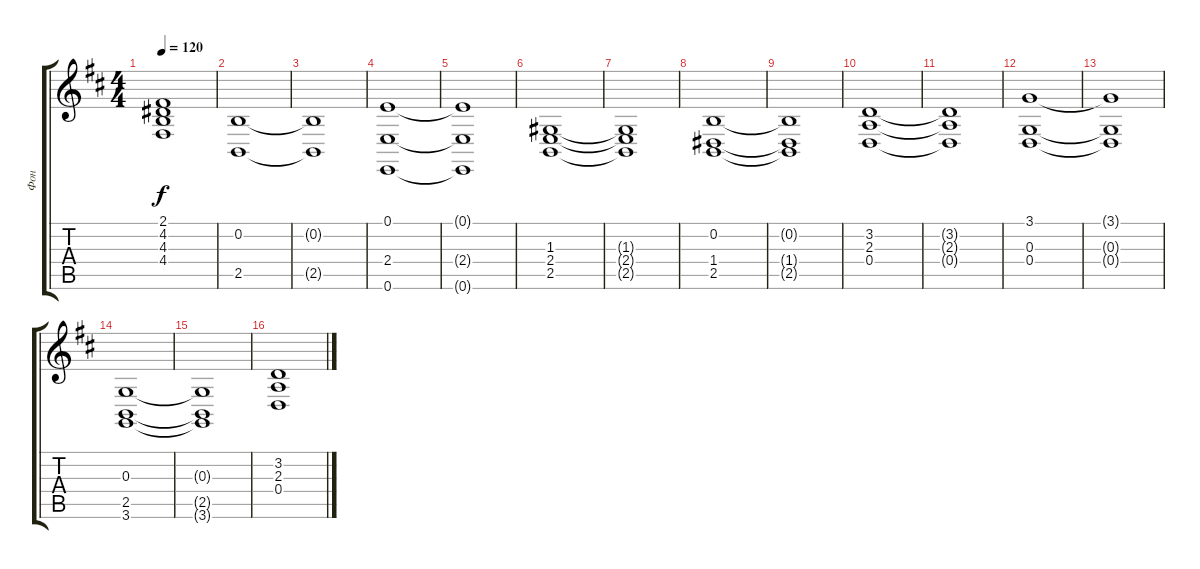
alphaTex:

\track ("Фон" "Фон") {instrument stringensemble1}
\staff {score tabs}
\tuning (E4 B3 G3 D3 A2 E2) {hide}
\ts (4 4)
\tempo 120
\clef g2
\ks bminor
(2.1{t} 4.2{t} 4.3{t} 4.4{t}).1{dy f} |
(0.2 2.5).1 |
(0.2{t} 2.5{t}).1 |
(0.1 2.4 0.6).1 |
(0.1{t} 2.4{t} 0.6{t}).1 |
(1.3 2.4 2.5).1 |
(1.3{t} 2.4{t} 2.5{t}).1 |
\ks d
(0.2 1.4 2.5).1 |
(0.2{t} 1.4{t} 2.5{t}).1 |
\ks bminor
(3.2 2.3 0.4).1 |
(3.2{t} 2.3{t} 0.4{t}).1 |
(3.1 0.3 0.4).1 |
(3.1{t} 0.3{t} 0.4{t}).1 |
(0.3 2.5 3.6).1 |
(0.3{t} 2.5{t} 3.6{t}).1 |
(3.2 2.3 0.4).1
